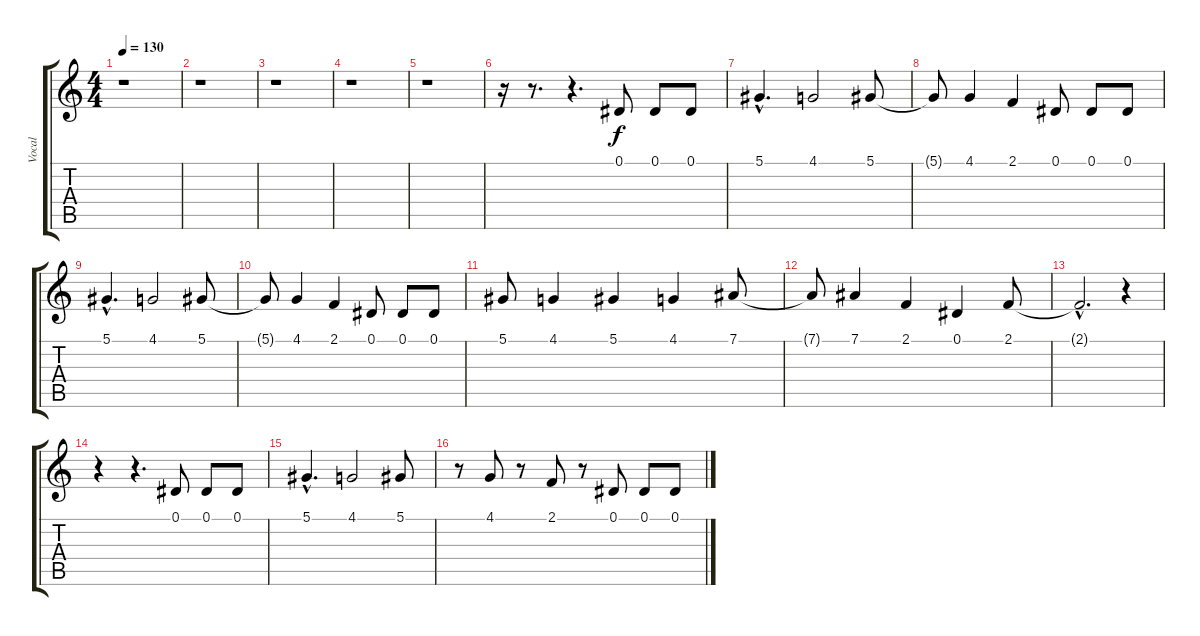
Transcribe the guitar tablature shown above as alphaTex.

\track ("Vocal" "Vocal") {instrument frenchhorn}
\staff {score tabs}
\tuning (Eb4 Bb3 Gb3 Db3 Ab2 Eb2) {hide}
\ts (4 4)
\tempo 130
\clef g2
\ks c
r.1{dy f} |
r.1 |
r.1 |
r.1 |
r.1 |
r.16 r.8{d} r.4{d} 0.1.8 0.1.8 0.1.8 |
5.1{hac}.4{d} 4.1.2 5.1.8 |
5.1{t}.8 4.1.4 2.1.4 0.1.8 0.1.8 0.1.8 |
5.1{hac}.4{d} 4.1.2 5.1.8 |
5.1{t}.8 4.1.4 2.1.4 0.1.8 0.1.8 0.1.8 |
5.1.8 4.1.4 5.1.4 4.1.4 7.1.8 |
7.1{t}.8 7.1.4 2.1.4 0.1.4 2.1.8 |
2.1{hac t}.2{d} r.4 |
r.4 r.4{d} 0.1.8 0.1.8 0.1.8 |
5.1{hac}.4{d} 4.1.2 5.1.8 |
r.8 4.1.8 r.8 2.1.8 r.8 0.1.8 0.1.8 0.1.8
